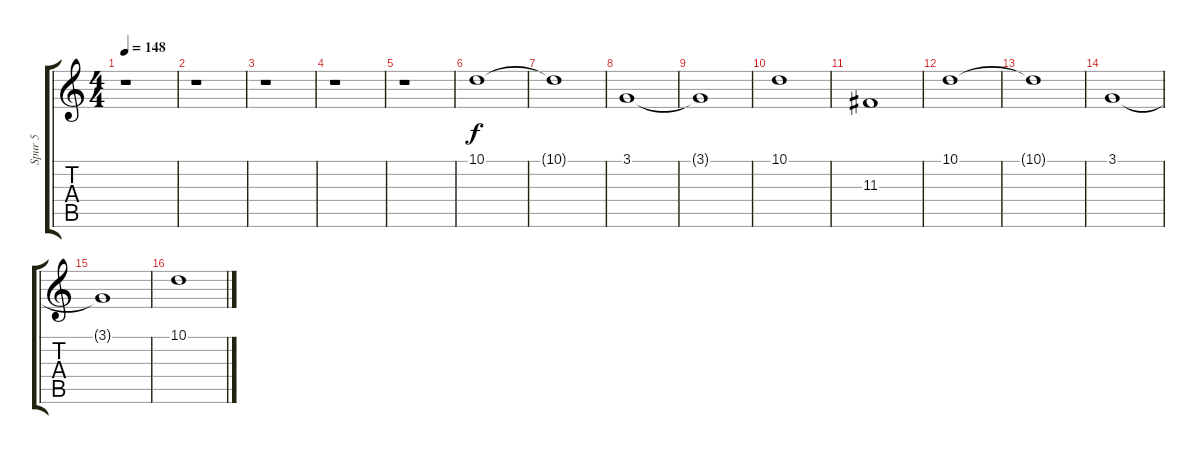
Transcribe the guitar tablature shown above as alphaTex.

\track ("Spur 5" "Spur 5") {instrument lead1square}
\staff {score tabs}
\tuning (E4 B3 G3 D3 A2 E2) {hide}
\ts (4 4)
\tempo 148
\clef g2
\ks c
r.1{dy f} |
r.1 |
r.1 |
r.1 |
r.1 |
10.1.1 |
10.1{t}.1 |
3.1.1 |
3.1{t}.1 |
10.1.1 |
11.3.1 |
10.1.1 |
10.1{t}.1 |
3.1.1 |
3.1{t}.1 |
10.1.1
